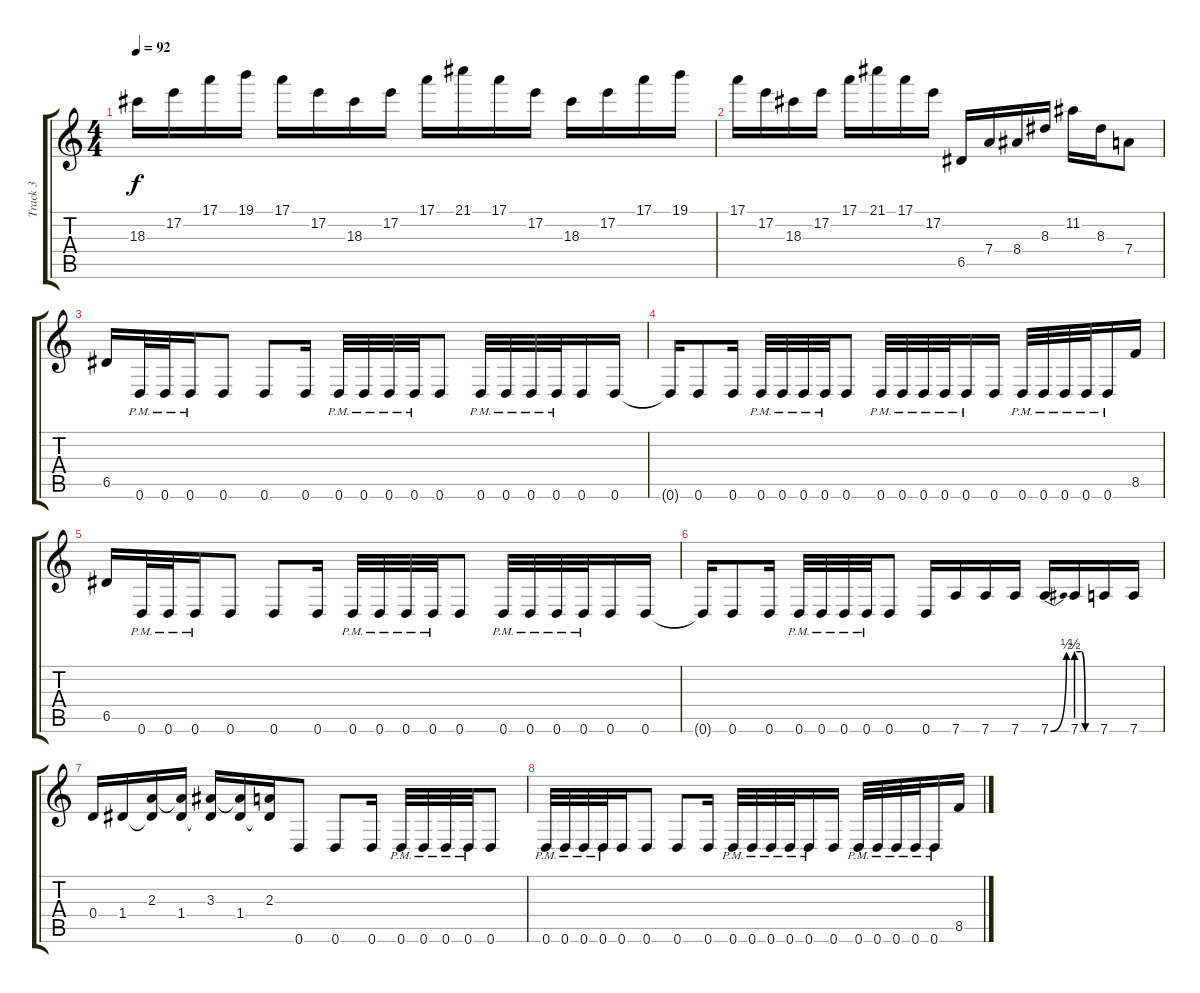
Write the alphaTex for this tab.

\track ("Track 3" "Track 3") {instrument distortionguitar}
\staff {score tabs}
\tuning (E4 B3 G3 D3 A2 D2) {hide}
\ts (4 4)
\tempo 92
\clef g2
\ks c
18.3.16{dy f} 17.2.16 17.1.16 19.1.16 17.1.16 17.2.16 18.3.16 17.2.16 17.1.16 21.1.16 17.1.16 17.2.16 18.3.16 17.2.16 17.1.16 19.1.16 |
17.1.16 17.2.16 18.3.16 17.2.16 17.1.16 21.1.16 17.1.16 17.2.16 6.5.16 7.4.16 8.4.16 8.3.16 11.2.16 8.3.16 7.4.8 |
6.5.16 0.6{pm}.32 0.6{pm}.32 0.6{pm}.16 0.6.8 0.6.8 0.6.16 0.6{pm}.32 0.6{pm}.32 0.6{pm}.32 0.6{pm}.32 0.6.8 0.6{pm}.32 0.6{pm}.32 0.6{pm}.32 0.6{pm}.32 0.6.16 0.6.16 |
0.6{t}.16 0.6.8 0.6.16 0.6{pm}.32 0.6{pm}.32 0.6{pm}.32 0.6{pm}.32 0.6.8 0.6{pm}.32 0.6{pm}.32 0.6{pm}.32 0.6{pm}.32 0.6{pm}.16 0.6.16 0.6{pm}.32 0.6{pm}.32 0.6{pm}.32 0.6{pm}.32 0.6{pm}.16 8.5.16 |
6.5.16 0.6{pm}.32 0.6{pm}.32 0.6{pm}.16 0.6.8 0.6.8 0.6.16 0.6{pm}.32 0.6{pm}.32 0.6{pm}.32 0.6{pm}.32 0.6.8 0.6{pm}.32 0.6{pm}.32 0.6{pm}.32 0.6{pm}.32 0.6.16 0.6.16 |
0.6{t}.16 0.6.8 0.6.16 0.6{pm}.32 0.6{pm}.32 0.6{pm}.32 0.6{pm}.32 0.6.8 0.6.16 7.6.16 7.6.16 7.6.16 7.6{be (bend 0 0 60 2)}.16 7.6{be (custom 0 2 15 2 27 0 60 0)}.16 7.6.16 7.6.16 |
0.4.16 1.4.16 (2.3 1.4{t}).16 (2.3{t} 1.4).16 (3.3 1.4{t}).16 (3.3{t} 1.4).16 (2.3 1.4{t}).16 0.6.8 0.6.8 0.6.16 0.6{pm}.32 0.6{pm}.32 0.6{pm}.32 0.6{pm}.32 0.6.8 |
0.6{pm}.32 0.6{pm}.32 0.6{pm}.32 0.6{pm}.32 0.6.16 0.6.8 0.6.8 0.6.16 0.6{pm}.32 0.6{pm}.32 0.6{pm}.32 0.6{pm}.32 0.6{pm}.16 0.6.16 0.6{pm}.32 0.6{pm}.32 0.6{pm}.32 0.6{pm}.32 0.6{pm}.16 8.5.16
